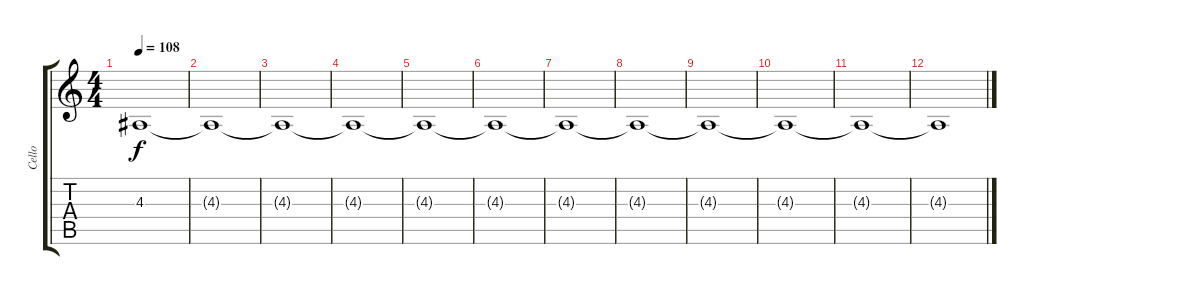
\track ("Cello" "Cello") {instrument cello}
\staff {score tabs}
\tuning (Eb4 Bb3 Gb3 Db3 Ab2 Eb2) {hide}
\ts (4 4)
\tempo 108
\clef g2
\ks c
4.3.1{dy f} |
4.3{t}.1 |
4.3{t}.1 |
4.3{t}.1 |
4.3{t}.1 |
4.3{t}.1 |
4.3{t}.1 |
4.3{t}.1 |
4.3{t}.1 |
4.3{t}.1 |
4.3{t}.1 |
4.3{t}.1{volume 0}
